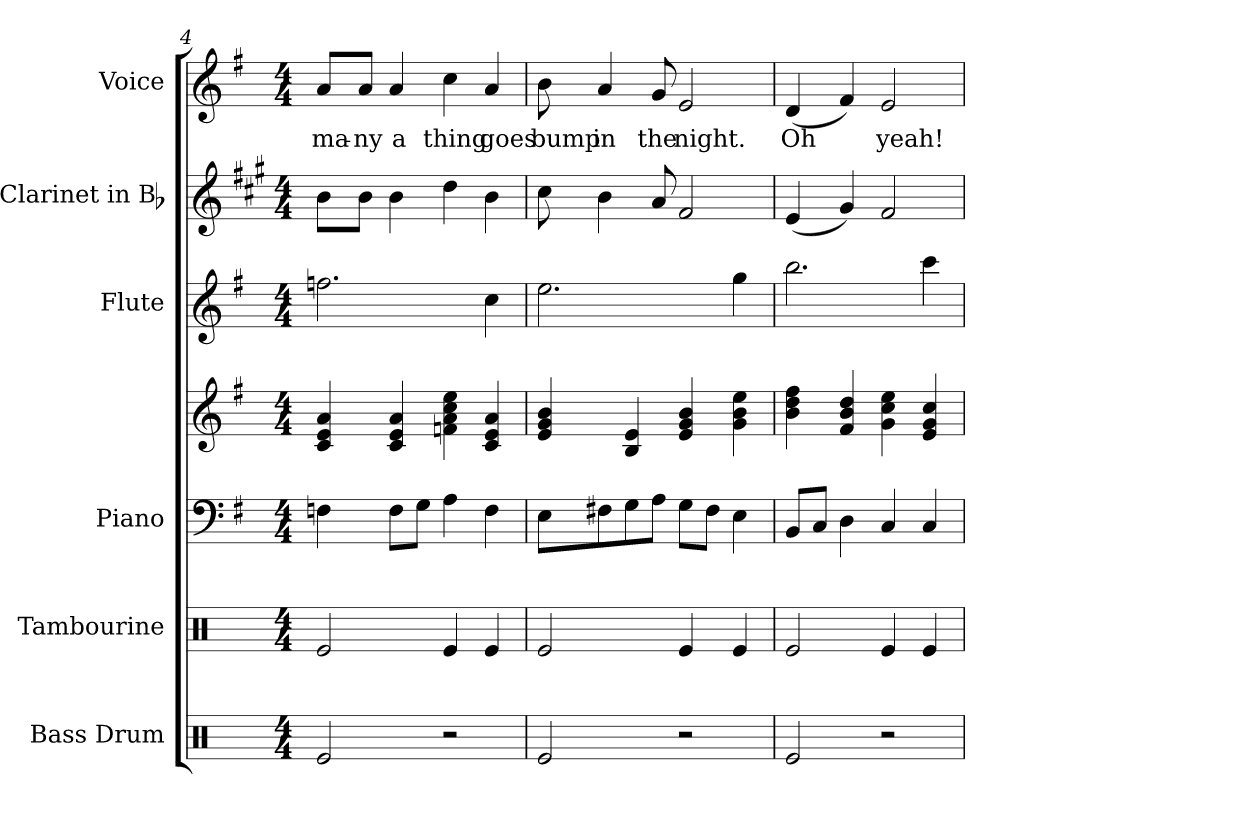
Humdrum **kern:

**kern	**kern	**kern	**kern	**kern	**kern	**kern	**text
*part6	*part5	*part4	*part4	*part3	*part2	*part1	*part1
*staff7	*staff6	*staff5	*staff4	*staff3	*staff2	*staff1	*staff1
*I"Bass Drum	*I"Tambourine	*I"Piano	*	*I"Flute	*I"Clarinet in Bb	*I"Voice	*
*I'B. D.	*I'Tamb.	*I'Pno.	*	*I'Fl.	*I'Cl.	*I'Voice	*
*clefX	*clefX	*clefF4	*clefG2	*clefG2	*clefG2	*clefG2	*
*	*	*	*	*	*ITrd1c2	*	*
*k[]	*k[]	*k[f#]	*k[f#]	*k[f#]	*k[f#]	*k[f#]	*
*C:	*C:	*G:	*G:	*G:	*G:	*G:	*
*M4/4	*M4/4	*M4/4	*M4/4	*M4/4	*M4/4	*M4/4	*
=4	=4	=4	=4	=4	=4	=4	=4
!	!	!	!	!	!	!	!LO:LY:b:color=#000000
2Rei/	2Rei/	4Fni\	4ci/ 4ei 4ai	2.ffni\	8ai\L	8ai/L	ma-
!	!	!	!	!	!	!	!LO:LY:b:color=#000000
.	.	.	.	.	8ai\J	8ai/J	-ny
!	!	!	!	!	!	!	!LO:LY:b:color=#000000
.	.	8Fi\L	4ci/ 4ei 4ai	.	4ai\	4ai/	a
.	.	8Gi\J	.	.	.	.	.
!	!	!	!	!	!	!	!LO:LY:b:color=#000000
2r	4Rei/	4Ai\	4fni\ 4ai 4cci 4eei	.	4cci\	4cci\	thing
!	!	!	!	!	!	!	!LO:LY:b:color=#000000
.	4Rei/	4Fi\	4ci/ 4ei 4ai	4cci\	4ai\	4ai/	goes
=5	=5	=5	=5	=5	=5	=5	=5
!	!	!	!	!	!	!	!LO:LY:b:color=#000000
2Rei/	2Rei/	8Ei\L	4ei/ 4gi 4bi	2.eei\	8bi\	8bi\	bump
!	!	!	!	!	!	!	!LO:LY:b:color=#000000
.	.	8F#Xi\	.	.	4ai\	4ai/	in
.	.	8Gi\	4Bi/ 4ei	.	.	.	.
!	!	!	!	!	!	!	!LO:LY:b:color=#000000
.	.	8Ai\J	.	.	8gi/	8gi/	the
!	!	!	!	!	!	!	!LO:LY:b:color=#000000
2r	4Rei/	8Gi\L	4ei/ 4gi 4bi	.	2ei/	2ei/	night.
.	.	8F#i\J	.	.	.	.	.
.	4Rei/	4Ei\	4gi\ 4bi 4eei	4ggi\	.	.	.
!!LO:LB:g=z
=6	=6	=6	=6	=6	=6	=6	=6
!	!	!	!	!	!	!	!LO:LY:b:color=#000000
2Rei/	2Rei/	8BBi/L	4bi\ 4ddi 4ff#i	2.bbi\	(4di/	(4di/	Oh
.	.	8Ci/J	.	.	.	.	.
.	.	4Di\	4f#i/ 4bi 4ddi	.	4f#i/)	4f#i/)	.
!	!	!	!	!	!	!	!LO:LY:b:color=#000000
2r	4Rei/	4Ci/	4gi\ 4cci 4eei	.	2ei/	2ei/	yeah!
.	4Rei/	4Ci/	4ei/ 4gi 4cci	4ccci\	.	.	.
=	=	=	=	=	=	=	=
*-	*-	*-	*-	*-	*-	*-	*-
